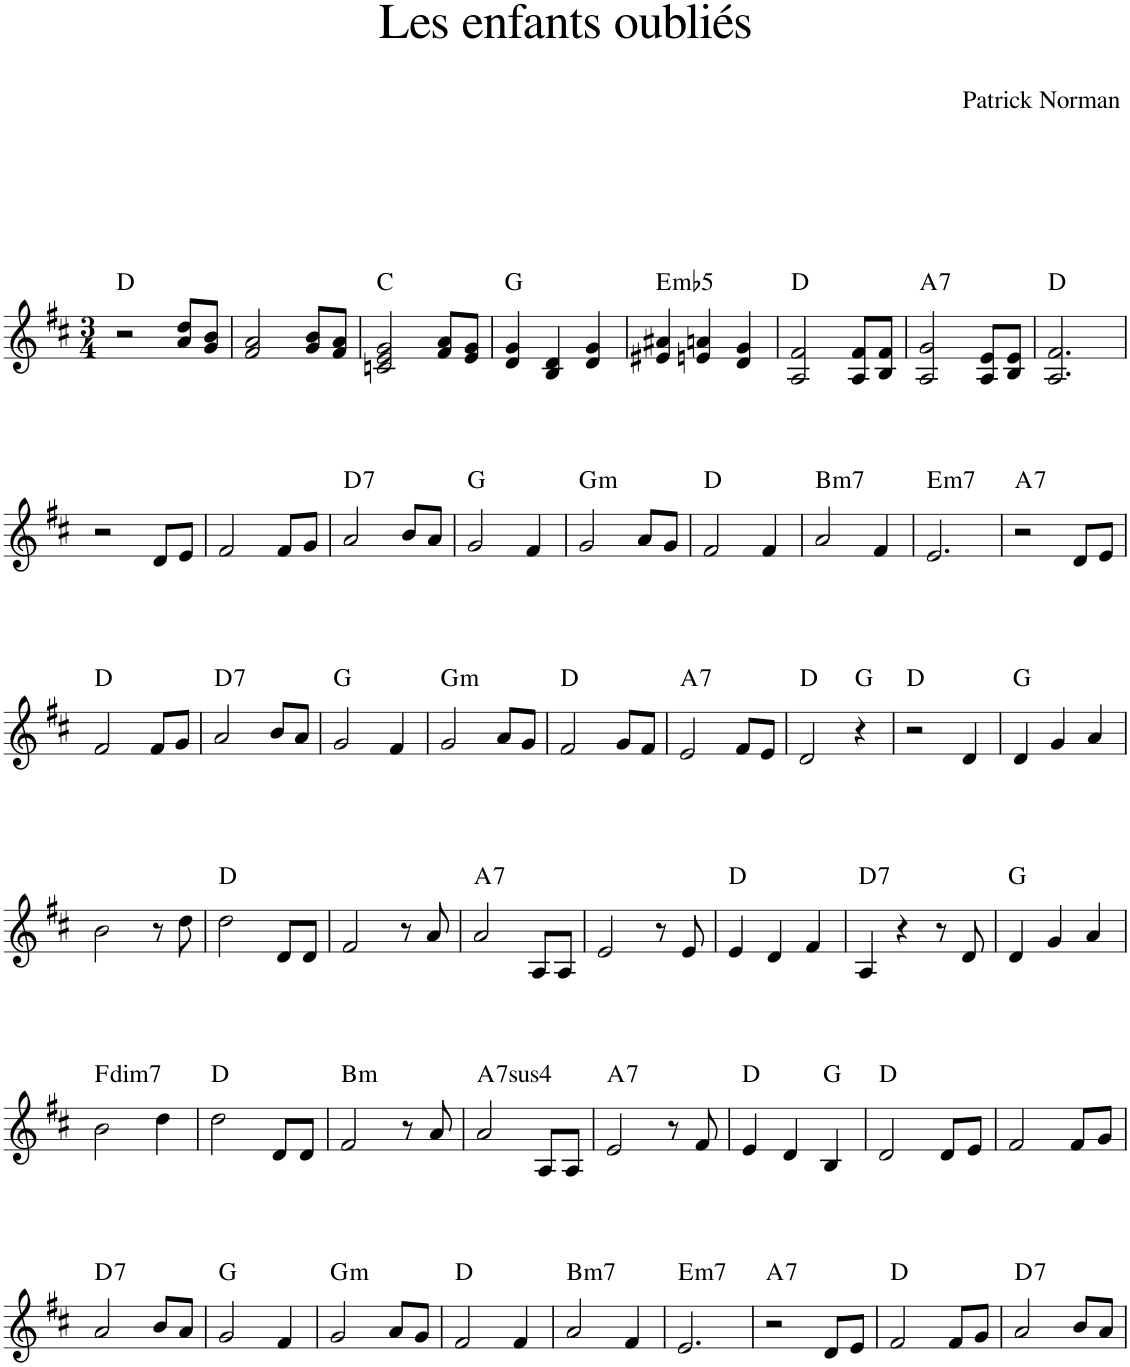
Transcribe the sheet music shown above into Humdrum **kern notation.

**kern	**harte
*part1	*part1
*staff1	*
*I"Piano	*
*I'Pno.	*
*clefG2	*
*k[f#c#]	*
*M3/4	*
=1	=1
2r	D:maj
8a/ 8dd/L	.
8g/ 8b/J	.
=2	=2
2f#/ 2a/	.
8g/ 8b/L	.
8f#/ 8a/J	.
=3	=3
2cn/ 2e/ 2g/	C:maj
8f#/ 8a/L	.
8e/ 8g/J	.
=4	=4
4d/ 4g/	G:maj
4B/ 4d/	.
4d/ 4g/	.
=5	=5
!	!LO:H:kt=m
4e#X/ 4a#X/	E:(b3,b5)
4en/ 4an/	.
4d/ 4g/	.
=6	=6
2A/ 2f#/	D:maj
8A/ 8f#/L	.
8B/ 8f#/J	.
=7	=7
!	!LO:H:kt=7
2A/ 2g/	A:7
8A/ 8e/L	.
8B/ 8e/J	.
=8	=8
2.A/ 2.f#/	D:maj
!!LO:LB:g=z
=9	=9
2r	.
8d/L	.
8e/J	.
=10	=10
2f#/	.
8f#/L	.
8g/J	.
=11	=11
!	!LO:H:kt=7
2a/	D:7
8b/L	.
8a/J	.
=12	=12
2g/	G:maj
4f#/	.
=13	=13
!	!LO:H:kt=m
2g/	G:min
8a/L	.
8g/J	.
=14	=14
2f#/	D:maj
4f#/	.
=15	=15
!	!LO:H:kt=m7
2a/	B:min7
4f#/	.
=16	=16
!	!LO:H:kt=m7
2.e/	E:min7
=17	=17
!	!LO:H:kt=7
2r	A:7
8d/L	.
8e/J	.
!!LO:LB:g=z
=18	=18
2f#/	D:maj
8f#/L	.
8g/J	.
=19	=19
!	!LO:H:kt=7
2a/	D:7
8b/L	.
8a/J	.
=20	=20
2g/	G:maj
4f#/	.
=21	=21
!	!LO:H:kt=m
2g/	G:min
8a/L	.
8g/J	.
=22	=22
2f#/	D:maj
8g/L	.
8f#/J	.
=23	=23
!	!LO:H:kt=7
2e/	A:7
8f#/L	.
8e/J	.
=24	=24
2d/	D:maj
4r	G:maj
=25	=25
2r	D:maj
4d/	.
=26	=26
4d/	G:maj
4g/	.
4a/	.
!!LO:LB:g=z
=27	=27
2b\	.
8r	.
8dd\	.
=28	=28
2dd\	D:maj
8d/L	.
8d/J	.
=29	=29
2f#/	.
8r	.
8a/	.
=30	=30
!	!LO:H:kt=7
2a/	A:7
8A/L	.
8A/J	.
=31	=31
2e/	.
8r	.
8e/	.
=32	=32
4e/	D:maj
4d/	.
4f#/	.
=33	=33
!	!LO:H:kt=7
4A/	D:7
4r	.
8r	.
8d/	.
=34	=34
4d/	G:maj
4g/	.
4a/	.
!!LO:LB:g=z
=35	=35
!	!LO:H:kt=dim7
2b\	F:dim7
4dd\	.
=36	=36
2dd\	D:maj
8d/L	.
8d/J	.
=37	=37
!	!LO:H:kt=m
2f#/	B:min
8r	.
8a/	.
=38	=38
!	!LO:H:kt=74
2a/	A:sus4(7)
8A/L	.
8A/J	.
=39	=39
!	!LO:H:kt=7
2e/	A:7
8r	.
8f#/	.
=40	=40
4e/	D:maj
4d/	.
4B/	G:maj
=41	=41
2d/	D:maj
8d/L	.
8e/J	.
=42	=42
2f#/	.
8f#/L	.
8g/J	.
!!LO:LB:g=z
=43	=43
!	!LO:H:kt=7
2a/	D:7
8b/L	.
8a/J	.
=44	=44
2g/	G:maj
4f#/	.
=45	=45
!	!LO:H:kt=m
2g/	G:min
8a/L	.
8g/J	.
=46	=46
2f#/	D:maj
4f#/	.
=47	=47
!	!LO:H:kt=m7
2a/	B:min7
4f#/	.
=48	=48
!	!LO:H:kt=m7
2.e/	E:min7
=49	=49
!	!LO:H:kt=7
2r	A:7
8d/L	.
8e/J	.
=50	=50
2f#/	D:maj
8f#/L	.
8g/J	.
=51	=51
!	!LO:H:kt=7
2a/	D:7
8b/L	.
8a/J	.
=	=
*-	*-
